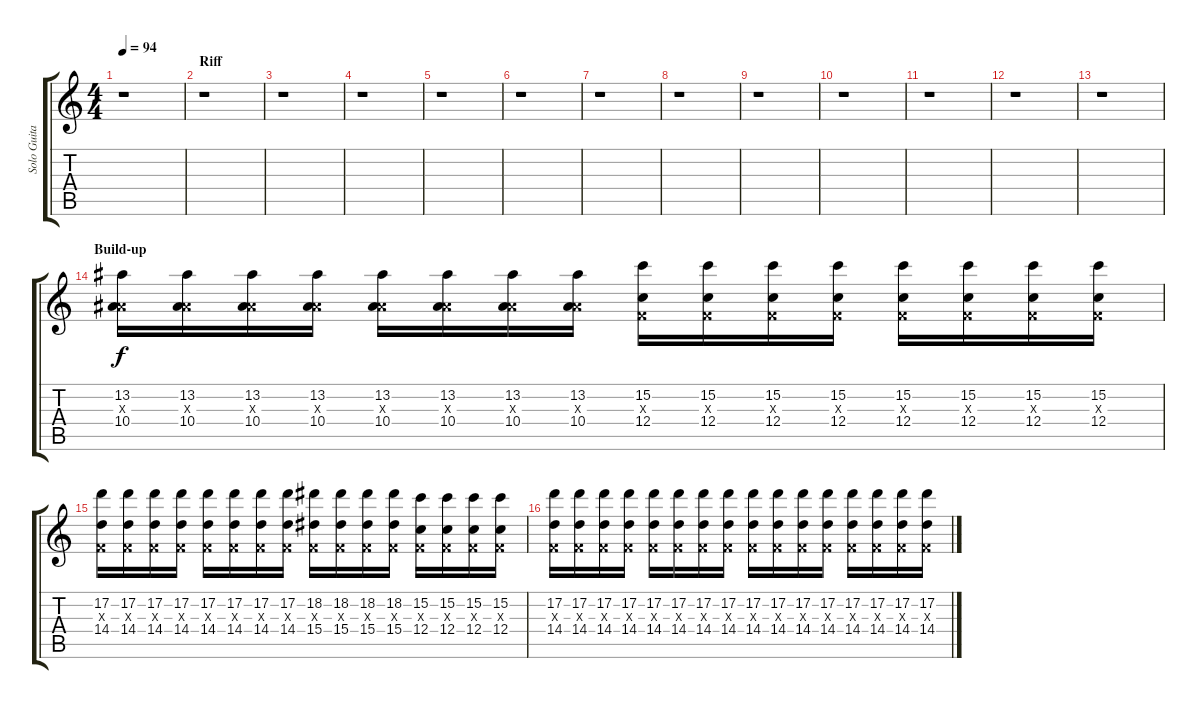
\track ("Solo Guitar 2" "Solo Guita") {instrument distortionguitar}
\staff {score tabs}
\tuning (D4 A3 F3 C3 G2 C2) {hide}
\ts (4 4)
\tempo 94
\clef g2
\ks c
r.1{dy f} |
\section ("" "Riff")
r.1 |
r.1 |
r.1 |
r.1 |
r.1 |
r.1 |
r.1 |
r.1 |
r.1 |
r.1 |
r.1 |
r.1 |
\section ("" "Build-up")
(13.2 5.3{x} 10.4).16 (13.2 5.3{x} 10.4).16 (13.2 5.3{x} 10.4).16 (13.2 5.3{x} 10.4).16 (13.2 5.3{x} 10.4).16 (13.2 5.3{x} 10.4).16 (13.2 5.3{x} 10.4).16 (13.2 5.3{x} 10.4).16 (15.2 0.3{x} 12.4).16 (15.2 0.3{x} 12.4).16 (15.2 0.3{x} 12.4).16 (15.2 0.3{x} 12.4).16 (15.2 0.3{x} 12.4).16 (15.2 0.3{x} 12.4).16 (15.2 0.3{x} 12.4).16 (15.2 0.3{x} 12.4).16 |
(17.2 0.3{x} 14.4).16 (17.2 0.3{x} 14.4).16 (17.2 0.3{x} 14.4).16 (17.2 0.3{x} 14.4).16 (17.2 0.3{x} 14.4).16 (17.2 0.3{x} 14.4).16 (17.2 0.3{x} 14.4).16 (17.2 0.3{x} 14.4).16 (18.2 0.3{x} 15.4).16 (18.2 0.3{x} 15.4).16 (18.2 0.3{x} 15.4).16 (18.2 0.3{x} 15.4).16 (15.2 0.3{x} 12.4).16 (15.2 0.3{x} 12.4).16 (15.2 0.3{x} 12.4).16 (15.2 0.3{x} 12.4).16 |
(17.2 0.3{x} 14.4).16 (17.2 0.3{x} 14.4).16 (17.2 0.3{x} 14.4).16 (17.2 0.3{x} 14.4).16 (17.2 0.3{x} 14.4).16 (17.2 0.3{x} 14.4).16 (17.2 0.3{x} 14.4).16 (17.2 0.3{x} 14.4).16 (17.2 0.3{x} 14.4).16 (17.2 0.3{x} 14.4).16 (17.2 0.3{x} 14.4).16 (17.2 0.3{x} 14.4).16 (17.2 0.3{x} 14.4).16 (17.2 0.3{x} 14.4).16 (17.2 0.3{x} 14.4).16 (17.2 0.3{x} 14.4).16
